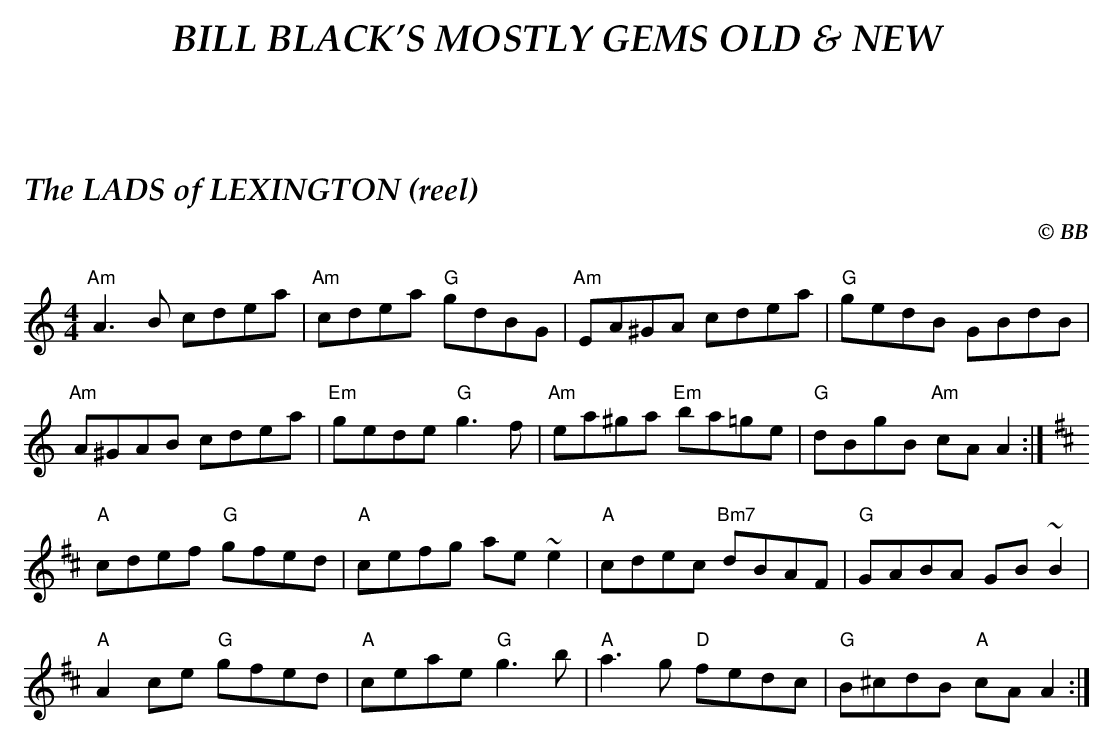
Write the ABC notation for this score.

X:1
T:LADS of LEXINGTON (reel), The
C:© BB
Q:1/4=180
M:4/4
L:1/8
K:Am
"Am"A3B cdea|"Am"cdea "G"gdBG|"Am"EA^GA cdea|"G"gedB GBdB|
"Am"A^GAB cdea|"Em"gede "G"g3 f|"Am"ea^ga "Em"ba=ge|"G"dBgB "Am"cA A2 :|
K:D
"A"cdef "G"gfed|"A"cefg ae~e2|"A"cdec "Bm7"dBAF|"G"GABA GB~B2|
"A"A2 ce "G"gfed|"A"ceae "G"g3b|"A"a3g "D"fedc|"G"B^cdB "A"cA A2 :|
